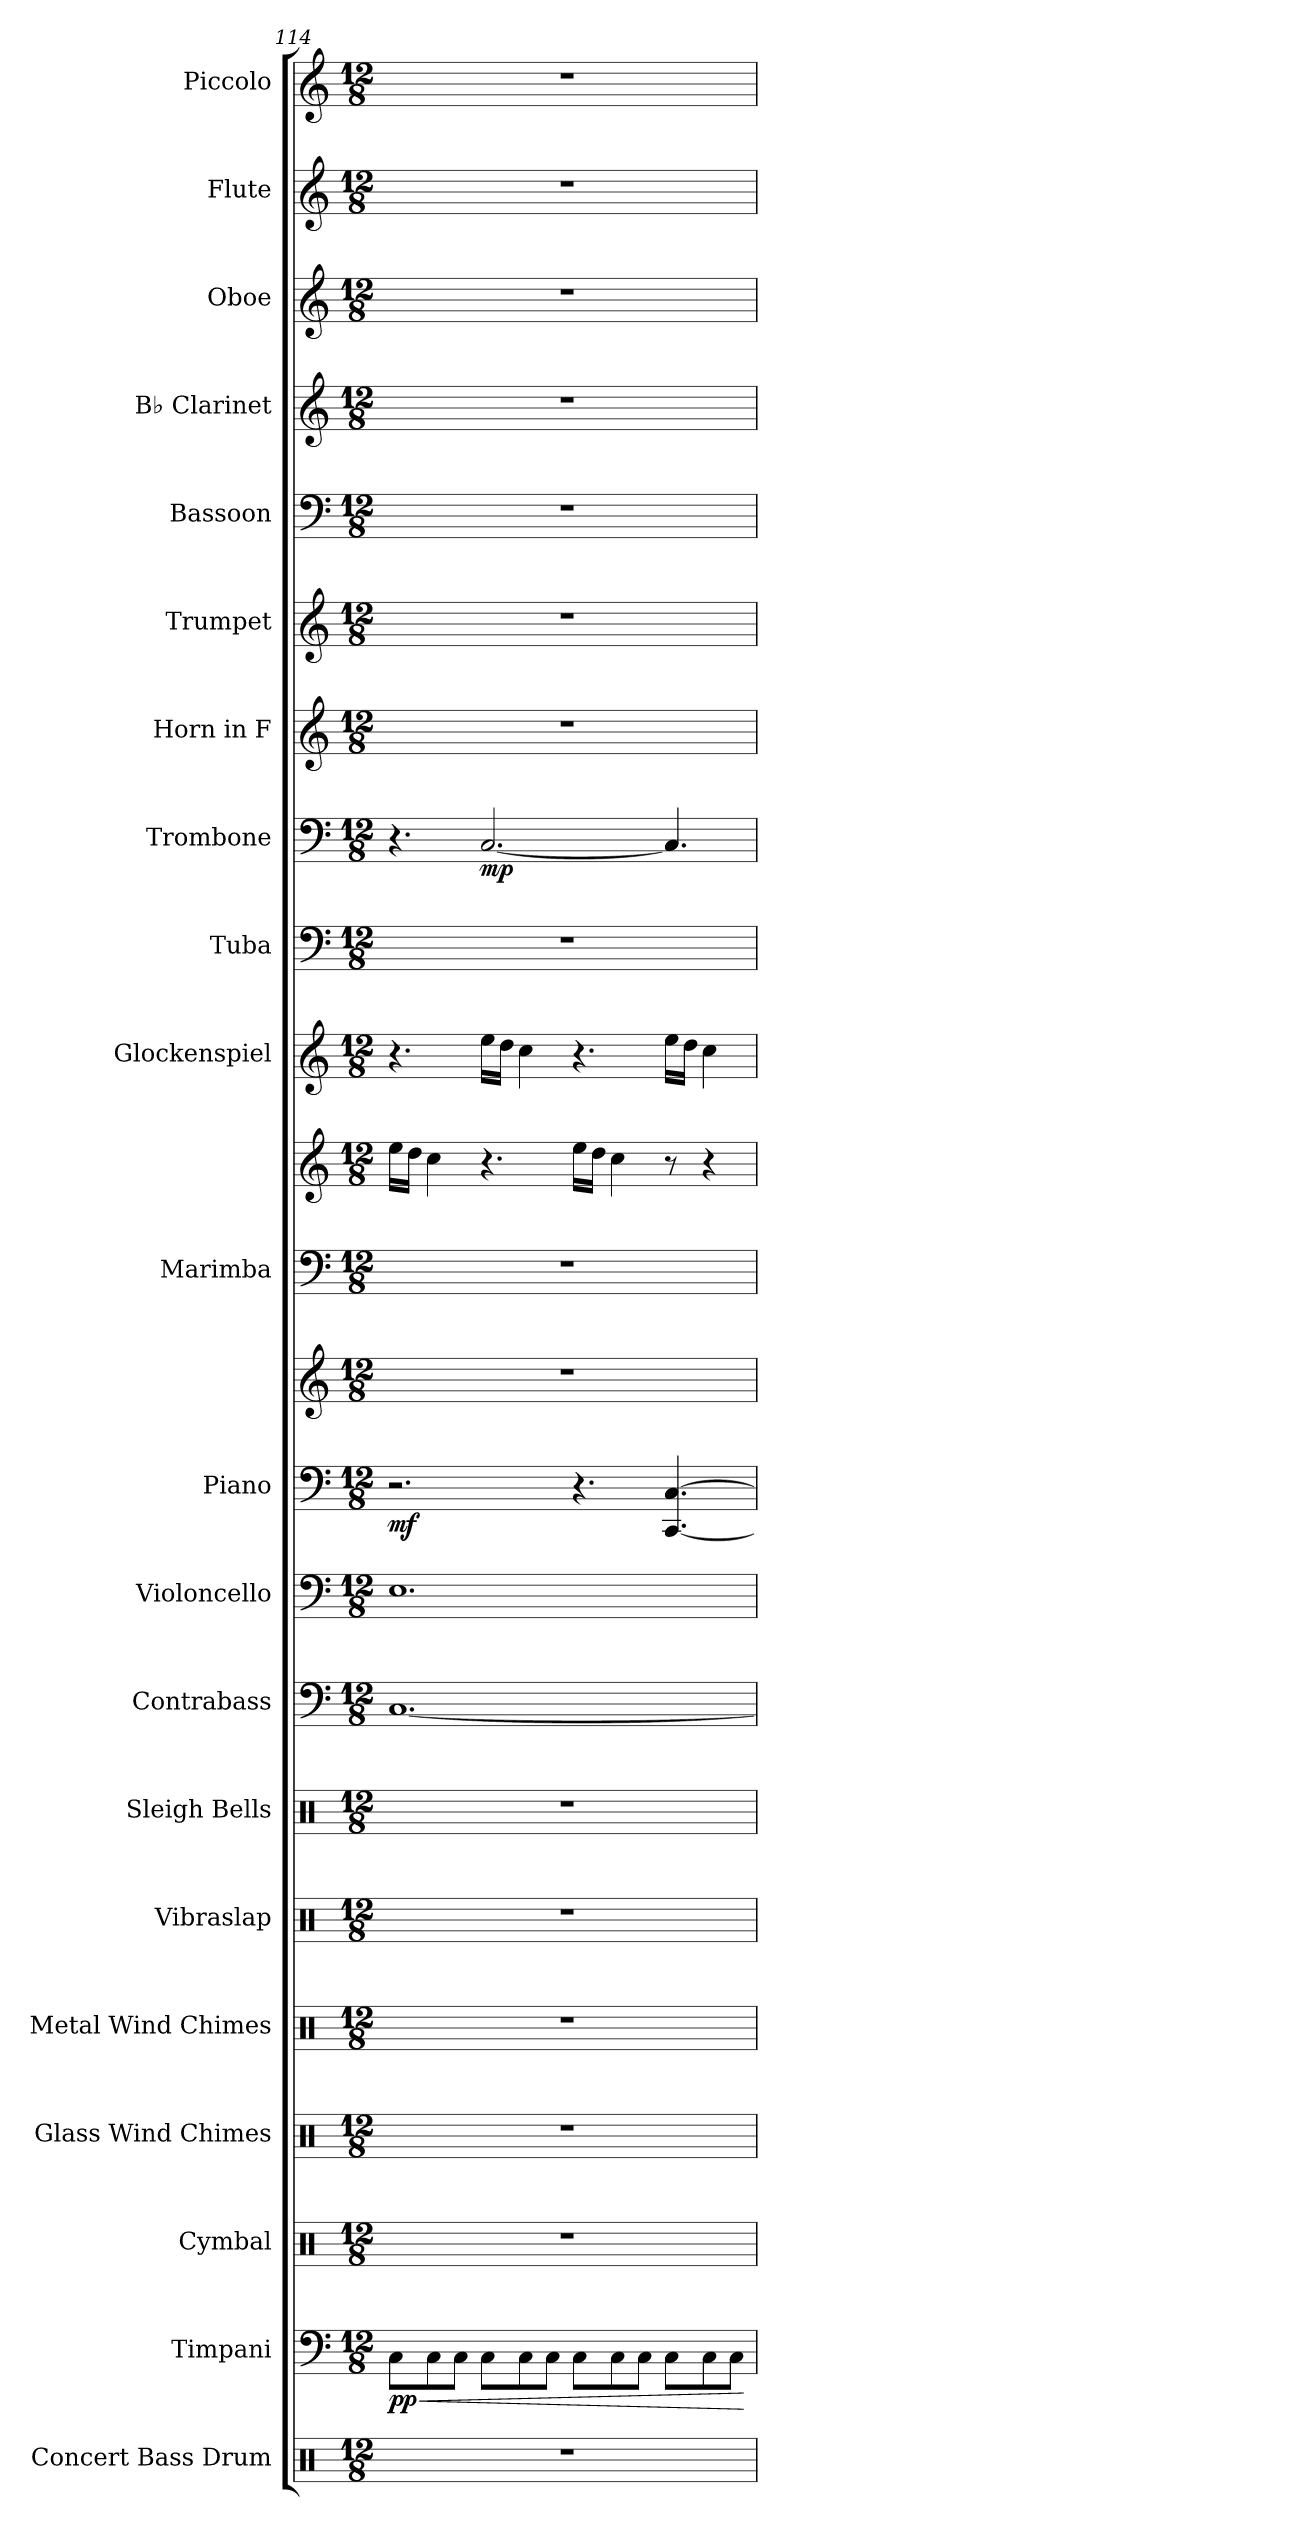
**kern	**kern	**dynam	**kern	**kern	**kern	**kern	**kern	**kern	**kern	**kern	**kern	**dynam	**kern	**kern	**kern	**kern	**kern	**dynam	**kern	**kern	**kern	**kern	**kern	**kern	**kern
*part21	*part20	*part20	*part19	*part18	*part17	*part16	*part15	*part14	*part13	*part12	*part12	*part12	*part11	*part11	*part10	*part9	*part8	*part8	*part7	*part6	*part5	*part4	*part3	*part2	*part1
*staff23	*staff22	*staff22	*staff21	*staff20	*staff19	*staff18	*staff17	*staff16	*staff15	*staff14	*staff13	*staff13/14	*staff12	*staff11	*staff10	*staff9	*staff8	*staff8	*staff7	*staff6	*staff5	*staff4	*staff3	*staff2	*staff1
*I"Concert Bass Drum	*I"Timpani	*	*I"Cymbal	*I"Glass Wind Chimes	*I"Metal Wind Chimes	*I"Vibraslap	*I"Sleigh Bells	*I"Contrabass	*I"Violoncello	*I"Piano	*	*	*I"Marimba	*	*I"Glockenspiel	*I"Tuba	*I"Trombone	*	*I"Horn in F	*I"Trumpet	*I"Bassoon	*I"B♭ Clarinet	*I"Oboe	*I"Flute	*I"Piccolo
*I'Con. BD	*I'Timp.	*	*I'Cym.	*I'Gl. Wn Ch.	*I'Met. Wn Ch.	*I'Vibslp.	*I'Sle. Be.	*I'Cb.	*I'Vc.	*I'Pno.	*	*	*I'Mrm.	*	*I'Glock.	*I'Tba.	*I'Tbn.	*	*	*I'Tpt.	*I'Bsn.	*I'B♭ Cl.	*I'Ob.	*I'Fl.	*I'Picc.
!!LO:PB:g=z
*clefX	*clefF4	*	*clefX	*clefX	*clefX	*clefX	*clefX	*clefF4	*clefF4	*clefF4	*clefG2	*	*clefF4	*clefG2	*clefG2	*clefF4	*clefF4	*	*clefG2	*clefG2	*clefF4	*clefG2	*clefG2	*clefG2	*clefG2
*	*	*	*	*	*	*	*	*ITrd7c12	*	*	*	*	*	*	*ITrd-14c-24	*	*	*	*ITrd4c7	*ITrd1c2	*	*ITrd1c2	*	*	*ITrd-7c-12
*k[]	*k[]	*	*k[]	*k[]	*k[]	*k[]	*k[]	*k[]	*k[]	*k[]	*k[]	*	*k[]	*k[]	*k[]	*k[]	*k[]	*	*k[b-]	*k[b-e-]	*k[]	*k[b-e-]	*k[]	*k[]	*k[]
*M12/8	*M12/8	*	*M12/8	*M12/8	*M12/8	*M12/8	*M12/8	*M12/8	*M12/8	*M12/8	*M12/8	*	*M12/8	*M12/8	*M12/8	*M12/8	*M12/8	*	*M12/8	*M12/8	*M12/8	*M12/8	*M12/8	*M12/8	*M12/8
=114	=114	=114	=114	=114	=114	=114	=114	=114	=114	=114	=114	=114	=114	=114	=114	=114	=114	=114	=114	=114	=114	=114	=114	=114	=114
!	!	!LO:HP:b	!	!	!	!	!	!	!	!	!	!	!	!	!	!	!	!	!	!	!	!	!	!	!
!	!	!LO:DY:n=1:b	!	!	!	!	!	!	!	!	!	!LO:DY:b=2	!	!	!	!	!	!	!	!	!	!	!	!	!
1.r	8C\L	< pp	1.r	1.r	1.r	1.r	1.r	[1.CC	1.E	2.r	1.r	mf	1.r	16ee\LL	4.r	1.r	4.r	.	1.r	1.r	1.r	1.r	1.r	1.r	1.r
.	.	.	.	.	.	.	.	.	.	.	.	.	.	16dd\JJ	.	.	.	.	.	.	.	.	.	.	.
.	8C\	.	.	.	.	.	.	.	.	.	.	.	.	4cc\	.	.	.	.	.	.	.	.	.	.	.
.	8C\J	.	.	.	.	.	.	.	.	.	.	.	.	.	.	.	.	.	.	.	.	.	.	.	.
!	!	!	!	!	!	!	!	!	!	!	!	!	!	!	!	!	!	!LO:DY:b	!	!	!	!	!	!	!
.	8C\L	.	.	.	.	.	.	.	.	.	.	.	.	4.r	16eeee\LL	.	[2.C/	mp	.	.	.	.	.	.	.
.	.	.	.	.	.	.	.	.	.	.	.	.	.	.	16dddd\JJ	.	.	.	.	.	.	.	.	.	.
.	8C\	.	.	.	.	.	.	.	.	.	.	.	.	.	4cccc\	.	.	.	.	.	.	.	.	.	.
.	8C\J	.	.	.	.	.	.	.	.	.	.	.	.	.	.	.	.	.	.	.	.	.	.	.	.
.	8C\L	.	.	.	.	.	.	.	.	4.r	.	.	.	16ee\LL	4.r	.	.	.	.	.	.	.	.	.	.
.	.	.	.	.	.	.	.	.	.	.	.	.	.	16dd\JJ	.	.	.	.	.	.	.	.	.	.	.
.	8C\	.	.	.	.	.	.	.	.	.	.	.	.	4cc\	.	.	.	.	.	.	.	.	.	.	.
.	8C\J	.	.	.	.	.	.	.	.	.	.	.	.	.	.	.	.	.	.	.	.	.	.	.	.
.	8C\L	.	.	.	.	.	.	.	.	[4.CC/ [4.C/	.	.	.	8r	16eeee\LL	.	4.C/]	.	.	.	.	.	.	.	.
.	.	.	.	.	.	.	.	.	.	.	.	.	.	.	16dddd\JJ	.	.	.	.	.	.	.	.	.	.
.	8C\	.	.	.	.	.	.	.	.	.	.	.	.	4r	4cccc\	.	.	.	.	.	.	.	.	.	.
.	8C\J	.	.	.	.	.	.	.	.	.	.	.	.	.	.	.	.	.	.	.	.	.	.	.	.
.	.	[	.	.	.	.	.	.	.	.	.	.	.	.	.	.	.	.	.	.	.	.	.	.	.
=	=	=	=	=	=	=	=	=	=	=	=	=	=	=	=	=	=	=	=	=	=	=	=	=	=
*-	*-	*-	*-	*-	*-	*-	*-	*-	*-	*-	*-	*-	*-	*-	*-	*-	*-	*-	*-	*-	*-	*-	*-	*-	*-
